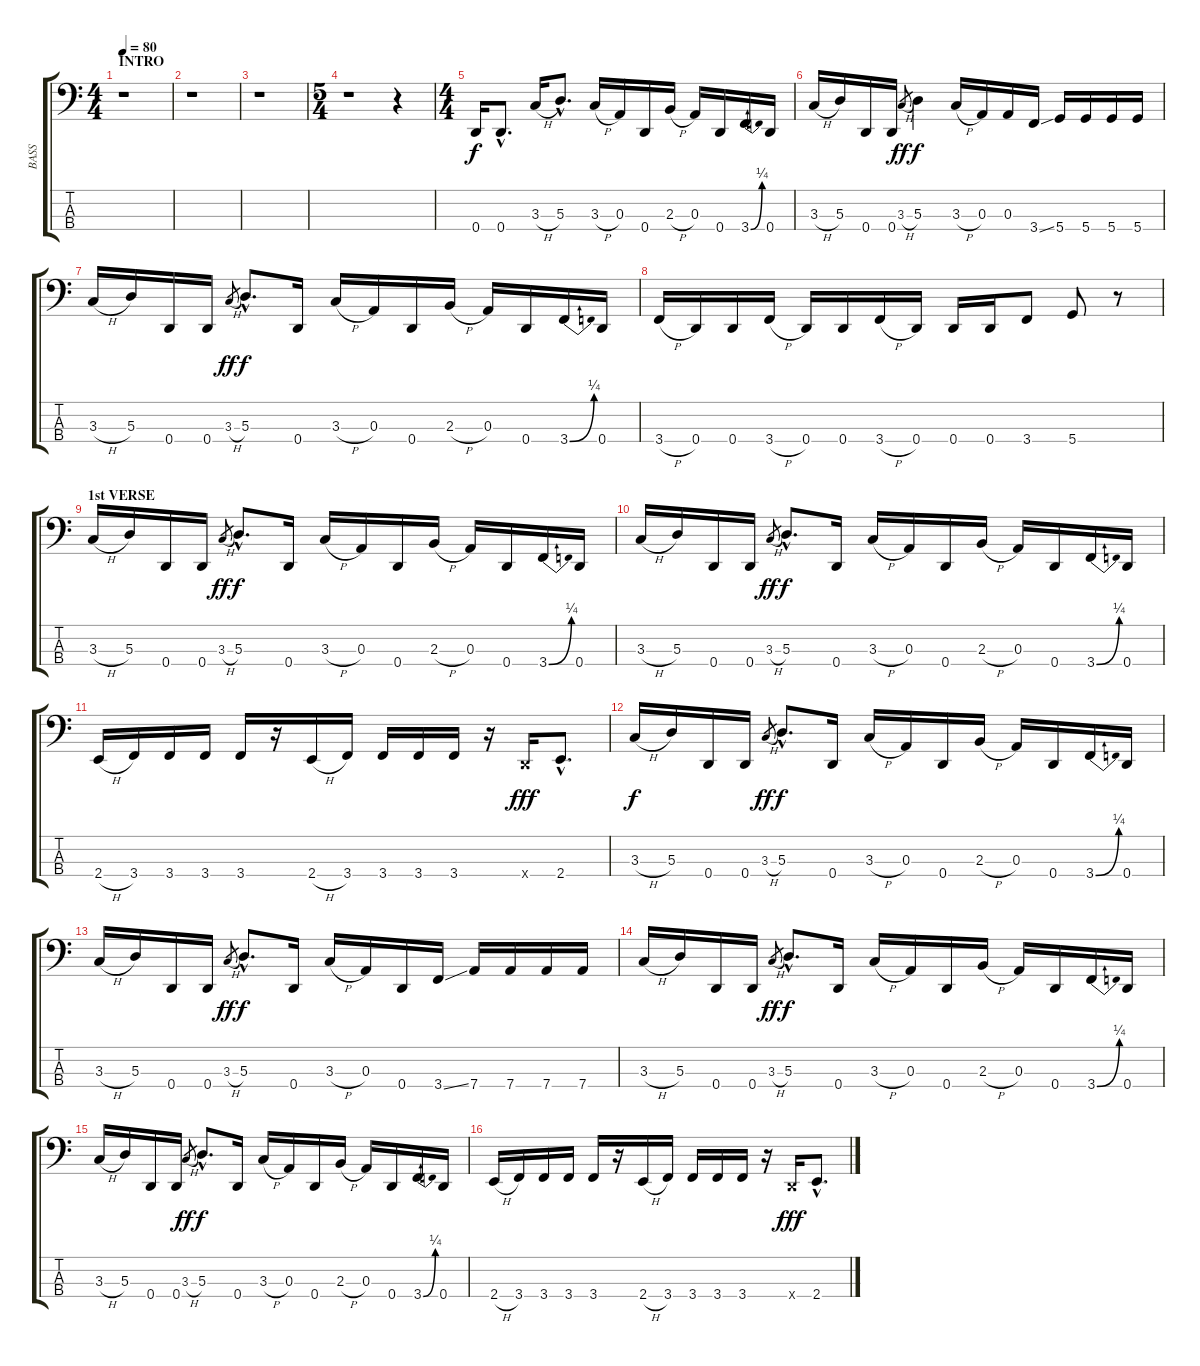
\track ("BASS" "BASS") {instrument electricbassfinger}
\staff {score tabs}
\tuning (G2 D2 A1 D1) {hide}
\ts (4 4)
\section ("" "INTRO")
\tempo 80
\clef f4
\ks c
r.1{dy f instrument electricbassfinger} |
r.1 |
r.1 |
\ts (5 4)
r.1 r.4 |
\ts (4 4)
0.4.16 0.4{hac}.8{d} 3.3{h}.16 5.3{hac}.8{d} 3.3{h}.16 0.3.16 0.4.16 2.3{h}.16 0.3.16 0.4.16 3.4{be (bend 0 0 60 1)}.16 0.4.16 |
3.3{h}.16 5.3.16 0.4.16 0.4.16 3.3{h}.8{gr dy ff} 5.3.4{dy f} 3.3{h}.16 0.3.16 0.3.16 3.4{ss}.16 5.4.16 5.4.16 5.4.16 5.4.16 |
3.3{h}.16 5.3.16 0.4.16 0.4.16 3.3{h}.8{gr dy ff} 5.3{hac}.8{d dy f} 0.4.16 3.3{h}.16 0.3.16 0.4.16 2.3{h}.16 0.3.16 0.4.16 3.4{be (bend 0 0 60 1)}.16 0.4.16 |
3.4{h}.16 0.4.16 0.4.16 3.4{h}.16 0.4.16 0.4.16 3.4{h}.16 0.4.16 0.4.16 0.4.16 3.4.8 5.4.8 r.8 |
\section ("" "1st VERSE")
3.3{h}.16 5.3.16 0.4.16 0.4.16 3.3{h}.8{gr dy ff} 5.3{hac}.8{d dy f} 0.4.16 3.3{h}.16 0.3.16 0.4.16 2.3{h}.16 0.3.16 0.4.16 3.4{be (bend 0 0 60 1)}.16 0.4.16 |
3.3{h}.16 5.3.16 0.4.16 0.4.16 3.3{h}.8{gr dy ff} 5.3{hac}.8{d dy f} 0.4.16 3.3{h}.16 0.3.16 0.4.16 2.3{h}.16 0.3.16 0.4.16 3.4{be (bend 0 0 60 1)}.16 0.4.16 |
2.4{h}.16 3.4.16 3.4.16 3.4.16 3.4.16 r.16 2.4{h}.16 3.4.16 3.4.16 3.4.16 3.4.16 r.16 0.4{x}.16{dy fff} 2.4{hac}.8{d} |
3.3{h}.16{dy f} 5.3.16 0.4.16 0.4.16 3.3{h}.8{gr dy ff} 5.3{hac}.8{d dy f} 0.4.16 3.3{h}.16 0.3.16 0.4.16 2.3{h}.16 0.3.16 0.4.16 3.4{be (bend 0 0 60 1)}.16 0.4.16 |
3.3{h}.16 5.3.16 0.4.16 0.4.16 3.3{h}.8{gr dy ff} 5.3{hac}.8{d dy f} 0.4.16 3.3{h}.16 0.3.16 0.4.16 3.4{ss}.16 7.4.16 7.4.16 7.4.16 7.4.16 |
3.3{h}.16 5.3.16 0.4.16 0.4.16 3.3{h}.8{gr dy ff} 5.3{hac}.8{d dy f} 0.4.16 3.3{h}.16 0.3.16 0.4.16 2.3{h}.16 0.3.16 0.4.16 3.4{be (bend 0 0 60 1)}.16 0.4.16 |
3.3{h}.16 5.3.16 0.4.16 0.4.16 3.3{h}.8{gr dy ff} 5.3{hac}.8{d dy f} 0.4.16 3.3{h}.16 0.3.16 0.4.16 2.3{h}.16 0.3.16 0.4.16 3.4{be (bend 0 0 60 1)}.16 0.4.16 |
2.4{h}.16 3.4.16 3.4.16 3.4.16 3.4.16 r.16 2.4{h}.16 3.4.16 3.4.16 3.4.16 3.4.16 r.16 0.4{x}.16{dy fff} 2.4{hac}.8{d}
